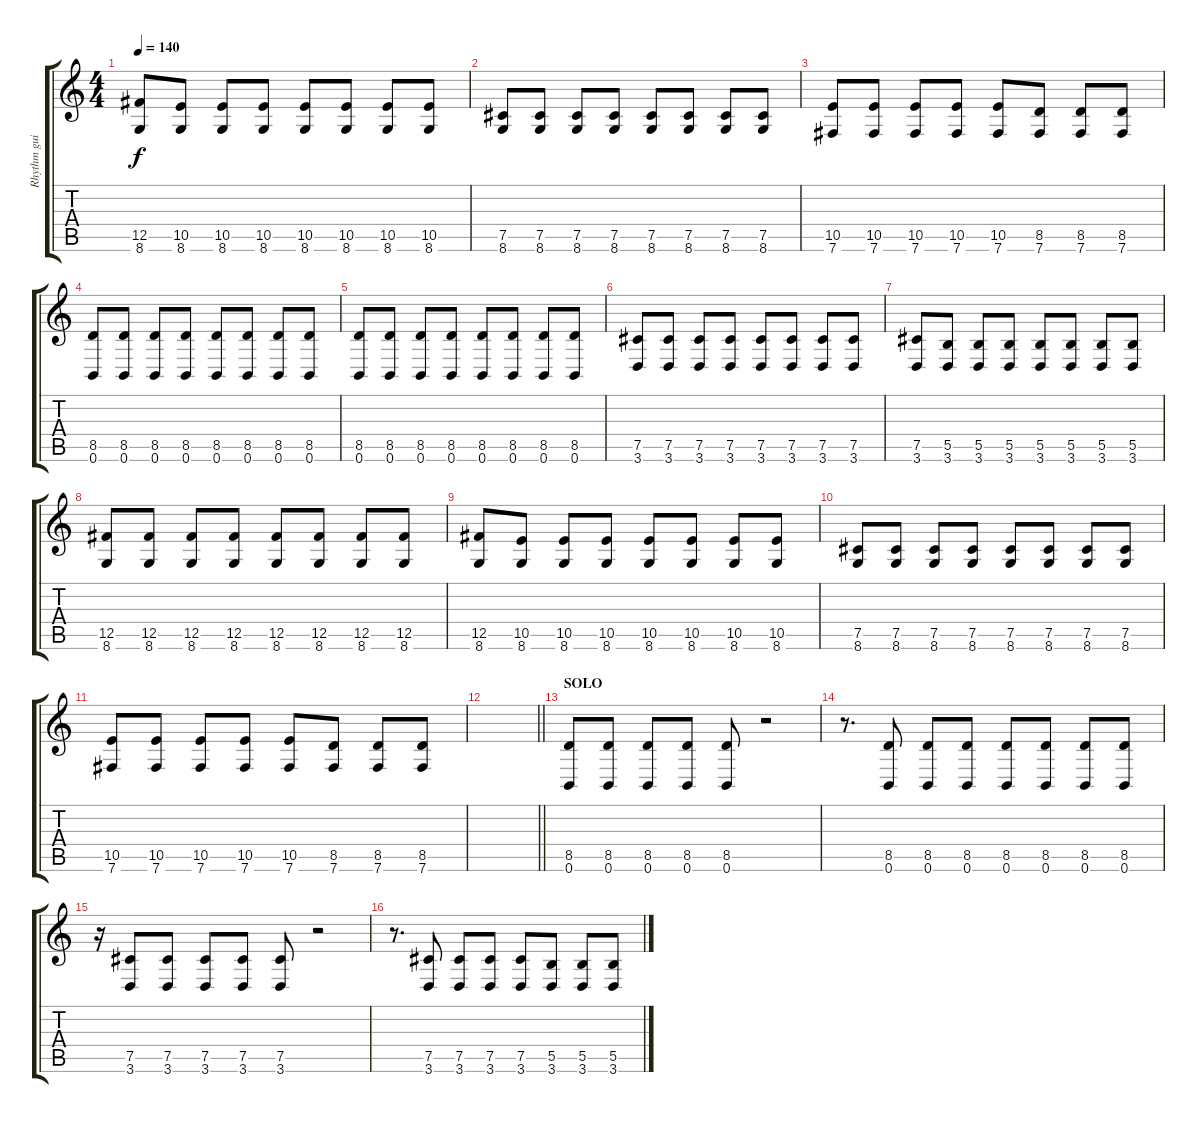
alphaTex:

\track ("Rhythm guitar" "Rhythm gui") {instrument distortionguitar}
\staff {score tabs}
\tuning (Db4 Ab3 E3 B2 Gb2 B1) {hide}
\ts (4 4)
\tempo 140
\clef g2
\ks c
(12.5 8.6).8{dy f} (10.5 8.6).8 (10.5 8.6).8 (10.5 8.6).8 (10.5 8.6).8 (10.5 8.6).8 (10.5 8.6).8 (10.5 8.6).8 |
(7.5 8.6).8 (7.5 8.6).8 (7.5 8.6).8 (7.5 8.6).8 (7.5 8.6).8 (7.5 8.6).8 (7.5 8.6).8 (7.5 8.6).8 |
(10.5 7.6).8 (10.5 7.6).8 (10.5 7.6).8 (10.5 7.6).8 (10.5 7.6).8 (8.5 7.6).8 (8.5 7.6).8 (8.5 7.6).8 |
(8.5 0.6).8 (8.5 0.6).8 (8.5 0.6).8 (8.5 0.6).8 (8.5 0.6).8 (8.5 0.6).8 (8.5 0.6).8 (8.5 0.6).8 |
(8.5 0.6).8 (8.5 0.6).8 (8.5 0.6).8 (8.5 0.6).8 (8.5 0.6).8 (8.5 0.6).8 (8.5 0.6).8 (8.5 0.6).8 |
(7.5 3.6).8 (7.5 3.6).8 (7.5 3.6).8 (7.5 3.6).8 (7.5 3.6).8 (7.5 3.6).8 (7.5 3.6).8 (7.5 3.6).8 |
(7.5 3.6).8 (5.5 3.6).8 (5.5 3.6).8 (5.5 3.6).8 (5.5 3.6).8 (5.5 3.6).8 (5.5 3.6).8 (5.5 3.6).8 |
(12.5 8.6).8 (12.5 8.6).8 (12.5 8.6).8 (12.5 8.6).8 (12.5 8.6).8 (12.5 8.6).8 (12.5 8.6).8 (12.5 8.6).8 |
(12.5 8.6).8 (10.5 8.6).8 (10.5 8.6).8 (10.5 8.6).8 (10.5 8.6).8 (10.5 8.6).8 (10.5 8.6).8 (10.5 8.6).8 |
(7.5 8.6).8 (7.5 8.6).8 (7.5 8.6).8 (7.5 8.6).8 (7.5 8.6).8 (7.5 8.6).8 (7.5 8.6).8 (7.5 8.6).8 |
(10.5 7.6).8 (10.5 7.6).8 (10.5 7.6).8 (10.5 7.6).8 (10.5 7.6).8 (8.5 7.6).8 (8.5 7.6).8 (8.5 7.6).8 |
\barLineRight lightlight
|
\section ("" "SOLO")
(8.5 0.6).8 (8.5 0.6).8 (8.5 0.6).8 (8.5 0.6).8 (8.5 0.6).8 r.2 |
r.8{d} (8.5 0.6).8 (8.5 0.6).8 (8.5 0.6).8 (8.5 0.6).8 (8.5 0.6).8 (8.5 0.6).8 (8.5 0.6).8 |
r.16 (7.5 3.6).8 (7.5 3.6).8 (7.5 3.6).8 (7.5 3.6).8 (7.5 3.6).8 r.2 |
r.8{d} (7.5 3.6).8 (7.5 3.6).8 (7.5 3.6).8 (7.5 3.6).8 (5.5 3.6).8 (5.5 3.6).8 (5.5 3.6).8
